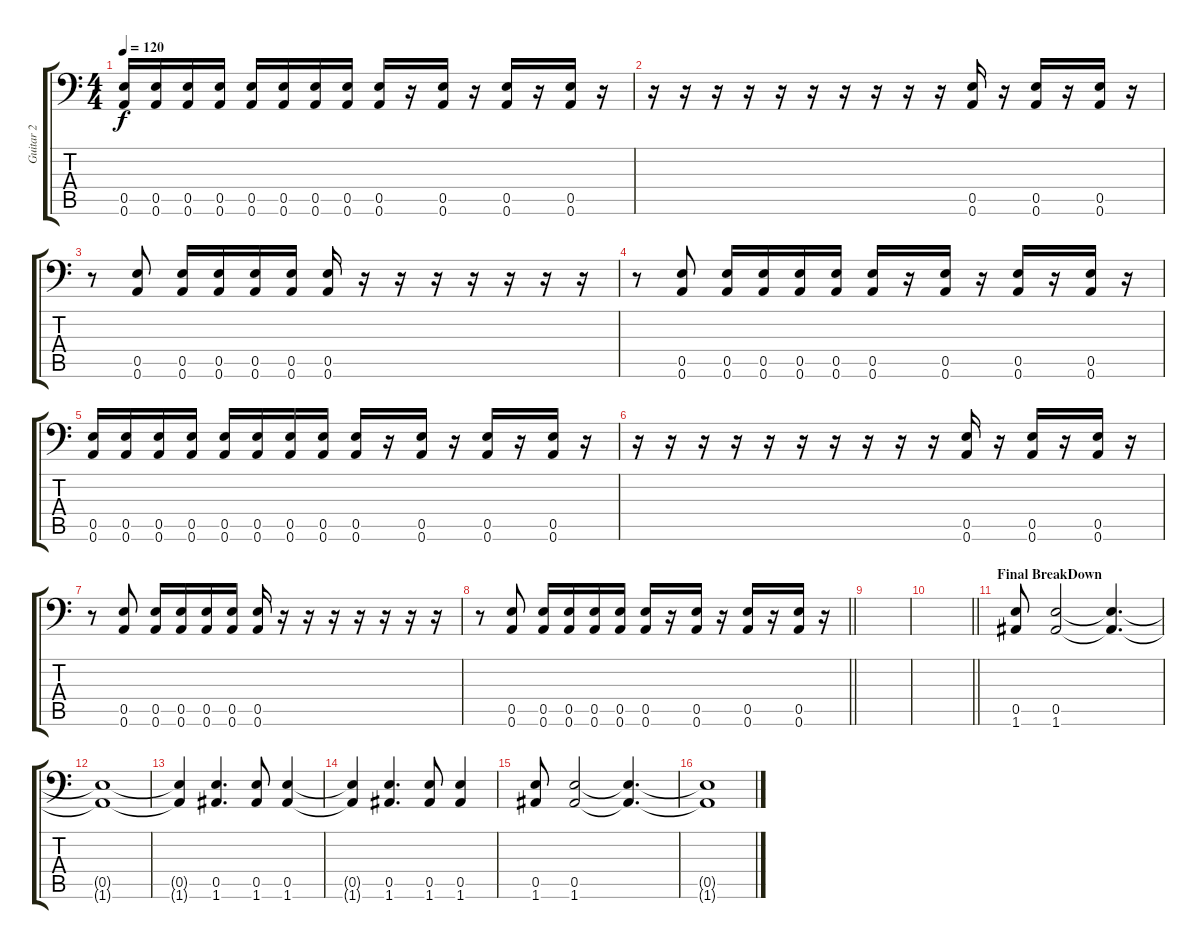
\track ("Guitar 2" "Guitar 2") {instrument distortionguitar}
\staff {score tabs}
\tuning (B3 Gb3 D3 A2 E2 A1) {hide}
\ts (4 4)
\tempo 120
\clef f4
\ks c
(0.5 0.6).16{dy f} (0.5 0.6).16 (0.5 0.6).16 (0.5 0.6).16 (0.5 0.6).16 (0.5 0.6).16 (0.5 0.6).16 (0.5 0.6).16 (0.5 0.6).16 r.16 (0.5 0.6).16 r.16 (0.5 0.6).16 r.16 (0.5 0.6).16 r.16 |
r.16 r.16 r.16 r.16 r.16 r.16 r.16 r.16 r.16 r.16 (0.5 0.6).16 r.16 (0.5 0.6).16 r.16 (0.5 0.6).16 r.16 |
r.8 (0.5 0.6).8 (0.5 0.6).16 (0.5 0.6).16 (0.5 0.6).16 (0.5 0.6).16 (0.5 0.6).16 r.16 r.16 r.16 r.16 r.16 r.16 r.16 |
r.8 (0.5 0.6).8 (0.5 0.6).16 (0.5 0.6).16 (0.5 0.6).16 (0.5 0.6).16 (0.5 0.6).16 r.16 (0.5 0.6).16 r.16 (0.5 0.6).16 r.16 (0.5 0.6).16 r.16 |
(0.5 0.6).16 (0.5 0.6).16 (0.5 0.6).16 (0.5 0.6).16 (0.5 0.6).16 (0.5 0.6).16 (0.5 0.6).16 (0.5 0.6).16 (0.5 0.6).16 r.16 (0.5 0.6).16 r.16 (0.5 0.6).16 r.16 (0.5 0.6).16 r.16 |
r.16 r.16 r.16 r.16 r.16 r.16 r.16 r.16 r.16 r.16 (0.5 0.6).16 r.16 (0.5 0.6).16 r.16 (0.5 0.6).16 r.16 |
r.8 (0.5 0.6).8 (0.5 0.6).16 (0.5 0.6).16 (0.5 0.6).16 (0.5 0.6).16 (0.5 0.6).16 r.16 r.16 r.16 r.16 r.16 r.16 r.16 |
\barLineRight lightlight
r.8 (0.5 0.6).8 (0.5 0.6).16 (0.5 0.6).16 (0.5 0.6).16 (0.5 0.6).16 (0.5 0.6).16 r.16 (0.5 0.6).16 r.16 (0.5 0.6).16 r.16 (0.5 0.6).16 r.16 |
\section ("" "")
|
\barLineRight lightlight
|
\section ("" "Final BreakDown")
(0.5 1.6).8 (0.5 1.6).2 (0.5{t} 1.6{t}).4{d} |
(0.5{t} 1.6{t}).1 |
(0.5{t} 1.6{t}).4 (0.5 1.6).4{d} (0.5 1.6).8 (0.5 1.6).4 |
(0.5{t} 1.6{t}).4 (0.5 1.6).4{d} (0.5 1.6).8 (0.5 1.6).4 |
(0.5 1.6).8 (0.5 1.6).2 (0.5{t} 1.6{t}).4{d} |
(0.5{t} 1.6{t}).1
